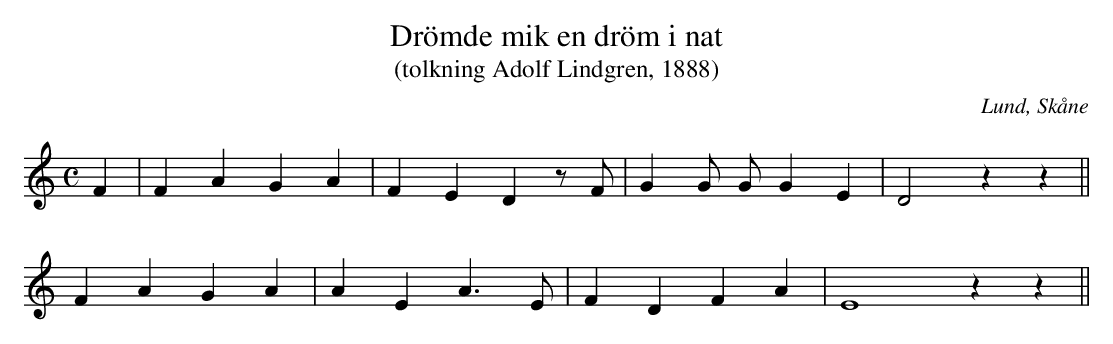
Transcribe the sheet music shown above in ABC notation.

X:1
T:Drömde mik en dröm i nat
T:(tolkning Adolf Lindgren, 1888)
O:Lund, Skåne
M:C
L:1/4
K:C
F | F A G A | F E D z/F/ | G G/ G/ G E | D2 z z ||
F A G A | A E A > E | F D F A | E4 z z ||
